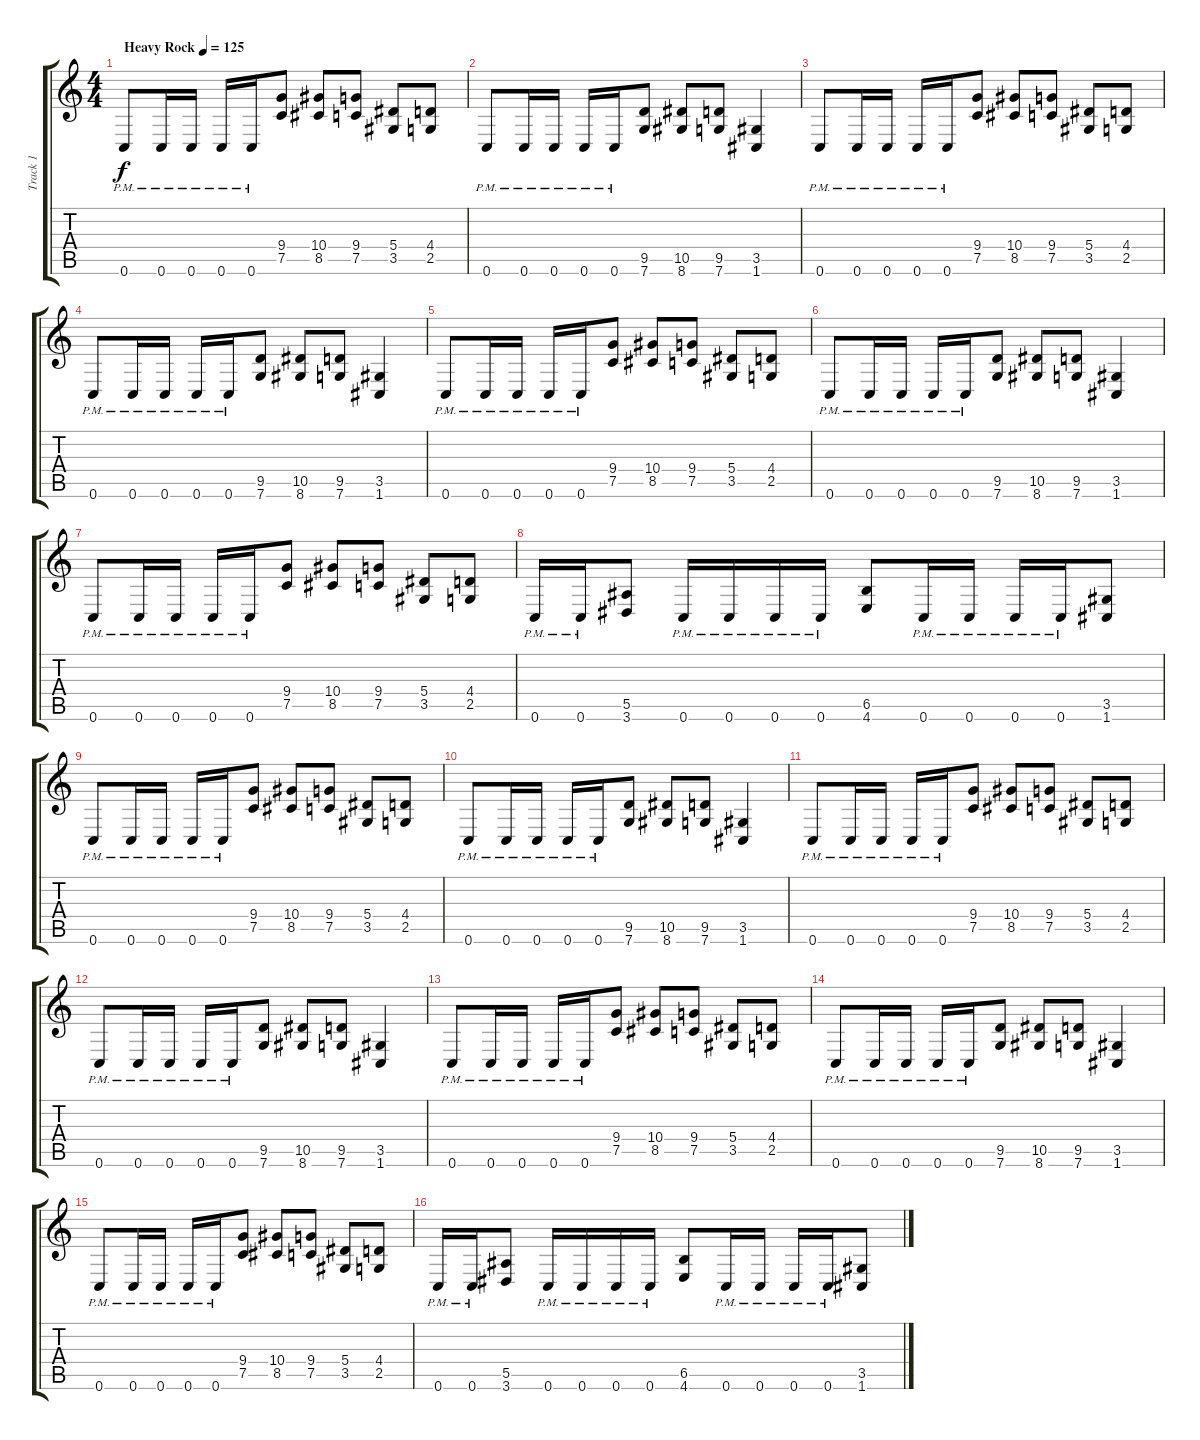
\track ("Track 1" "Track 1") {instrument distortionguitar}
\staff {score tabs}
\tuning (C4 G3 Eb3 Bb2 F2 C2) {hide}
\ts (4 4)
\tempo (125 "Heavy Rock")
\clef g2
\ks c
0.6{pm}.8{dy f instrument distortionguitar} 0.6{pm}.16 0.6{pm}.16 0.6{pm}.16 0.6{pm}.16 (9.4 7.5).8 (10.4 8.5).8 (9.4 7.5).8 (5.4 3.5).8 (4.4 2.5).8 |
0.6{pm}.8 0.6{pm}.16 0.6{pm}.16 0.6{pm}.16 0.6{pm}.16 (9.5 7.6).8 (10.5 8.6).8 (9.5 7.6).8 (3.5 1.6).4 |
0.6{pm}.8 0.6{pm}.16 0.6{pm}.16 0.6{pm}.16 0.6{pm}.16 (9.4 7.5).8 (10.4 8.5).8 (9.4 7.5).8 (5.4 3.5).8 (4.4 2.5).8 |
0.6{pm}.8 0.6{pm}.16 0.6{pm}.16 0.6{pm}.16 0.6{pm}.16 (9.5 7.6).8 (10.5 8.6).8 (9.5 7.6).8 (3.5 1.6).4 |
0.6{pm}.8 0.6{pm}.16 0.6{pm}.16 0.6{pm}.16 0.6{pm}.16 (9.4 7.5).8 (10.4 8.5).8 (9.4 7.5).8 (5.4 3.5).8 (4.4 2.5).8 |
0.6{pm}.8 0.6{pm}.16 0.6{pm}.16 0.6{pm}.16 0.6{pm}.16 (9.5 7.6).8 (10.5 8.6).8 (9.5 7.6).8 (3.5 1.6).4 |
0.6{pm}.8 0.6{pm}.16 0.6{pm}.16 0.6{pm}.16 0.6{pm}.16 (9.4 7.5).8 (10.4 8.5).8 (9.4 7.5).8 (5.4 3.5).8 (4.4 2.5).8 |
0.6{pm}.16 0.6{pm}.16 (5.5 3.6).8 0.6{pm}.16 0.6{pm}.16 0.6{pm}.16 0.6{pm}.16 (6.5 4.6).8 0.6{pm}.16 0.6{pm}.16 0.6{pm}.16 0.6{pm}.16 (3.5 1.6).8 |
0.6{pm}.8 0.6{pm}.16 0.6{pm}.16 0.6{pm}.16 0.6{pm}.16 (9.4 7.5).8 (10.4 8.5).8 (9.4 7.5).8 (5.4 3.5).8 (4.4 2.5).8 |
0.6{pm}.8 0.6{pm}.16 0.6{pm}.16 0.6{pm}.16 0.6{pm}.16 (9.5 7.6).8 (10.5 8.6).8 (9.5 7.6).8 (3.5 1.6).4 |
0.6{pm}.8 0.6{pm}.16 0.6{pm}.16 0.6{pm}.16 0.6{pm}.16 (9.4 7.5).8 (10.4 8.5).8 (9.4 7.5).8 (5.4 3.5).8 (4.4 2.5).8 |
0.6{pm}.8 0.6{pm}.16 0.6{pm}.16 0.6{pm}.16 0.6{pm}.16 (9.5 7.6).8 (10.5 8.6).8 (9.5 7.6).8 (3.5 1.6).4 |
0.6{pm}.8 0.6{pm}.16 0.6{pm}.16 0.6{pm}.16 0.6{pm}.16 (9.4 7.5).8 (10.4 8.5).8 (9.4 7.5).8 (5.4 3.5).8 (4.4 2.5).8 |
0.6{pm}.8 0.6{pm}.16 0.6{pm}.16 0.6{pm}.16 0.6{pm}.16 (9.5 7.6).8 (10.5 8.6).8 (9.5 7.6).8 (3.5 1.6).4 |
0.6{pm}.8 0.6{pm}.16 0.6{pm}.16 0.6{pm}.16 0.6{pm}.16 (9.4 7.5).8 (10.4 8.5).8 (9.4 7.5).8 (5.4 3.5).8 (4.4 2.5).8 |
0.6{pm}.16 0.6{pm}.16 (5.5 3.6).8 0.6{pm}.16 0.6{pm}.16 0.6{pm}.16 0.6{pm}.16 (6.5 4.6).8 0.6{pm}.16 0.6{pm}.16 0.6{pm}.16 0.6{pm}.16 (3.5 1.6).8
